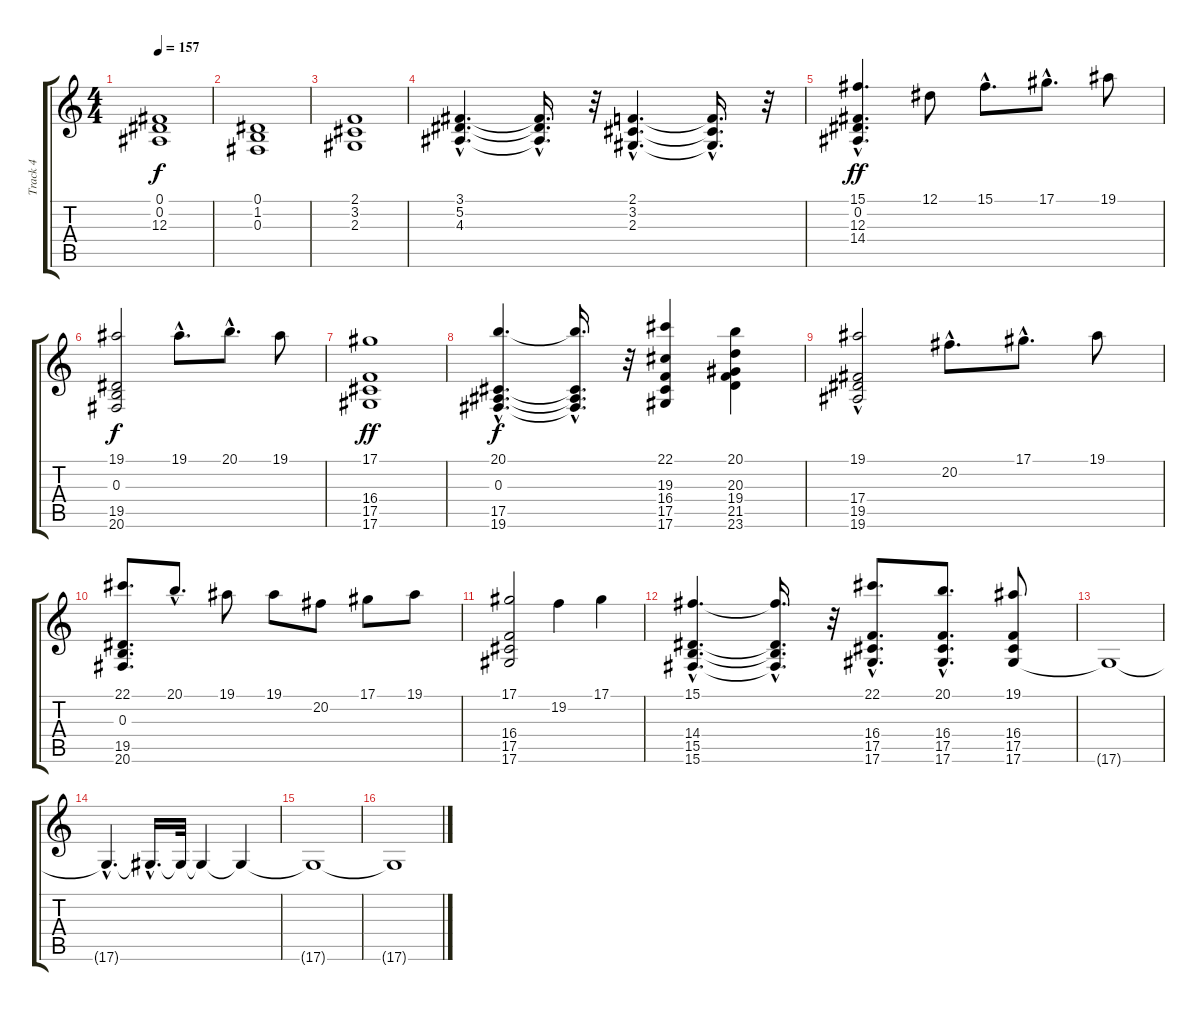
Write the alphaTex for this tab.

\track ("Track 4" "Track 4") {instrument stringensemble1}
\staff {score tabs}
\tuning (Eb4 Bb3 Gb3 Db3 Ab2 Eb2) {hide}
\ts (4 4)
\tempo 157
\clef g2
\ks c
(0.1 0.2 12.3).1{dy f} |
(0.1 1.2 0.3).1 |
(2.1 3.2 2.3).1 |
(3.1{hac} 5.2{hac} 4.3{hac}).4{d} (3.1{hac t} 5.2{hac t} 4.3{hac t}).16{d} r.32 (2.1{hac} 3.2{hac} 2.3{hac}).4{d} (2.1{hac t} 3.2{hac t} 2.3{hac t}).16{d} r.32 |
(15.1{hac} 0.2 12.3 14.4).4{d dy ff} 12.1.8 15.1{hac}.8{d} 17.1{hac}.8{d} 19.1.8 |
(19.1 0.3 19.5 20.6).2{dy f} 19.1{hac}.8{d} 20.1{hac}.8{d} 19.1.8 |
(17.1 16.4 17.5 17.6).1{dy ff} |
(20.1{hac} 0.3{hac} 17.5{hac} 19.6{hac}).4{d dy f} (20.1{hac t} 0.3{hac t} 17.5{hac t} 19.6{hac t}).16{d} r.32 (22.1 19.3 16.4 17.5 17.6).4 (20.1 20.3 19.4 21.5 23.6).4 |
(19.1{hac} 17.4 19.5 19.6).2 20.2{hac}.8{d} 17.1{hac}.8{d} 19.1.8 |
(22.1 0.3 19.5 20.6).8{d} 20.1{hac}.8{d} 19.1.8 19.1.8 20.2.8 17.1.8 19.1.8 |
(17.1 16.4 17.5 17.6).2 19.2.4 17.1.4 |
(15.1{hac} 14.4{hac} 15.5{hac} 15.6{hac}).4{d} (15.1{hac t} 14.4{hac t} 15.5{hac t} 15.6{hac t}).16{d} r.32 (22.1{hac} 16.4{hac} 17.5{hac} 17.6{hac}).8{d} (20.1{hac} 16.4{hac} 17.5{hac} 17.6{hac}).8{d} (19.1 16.4 17.5 17.6).8 |
17.6{t}.1 |
17.6{hac t}.4{d} 17.6{hac t}.16{d} 17.6{t}.32 17.6{t}.4 17.6{t}.4 |
17.6{t}.1 |
17.6{t}.1
